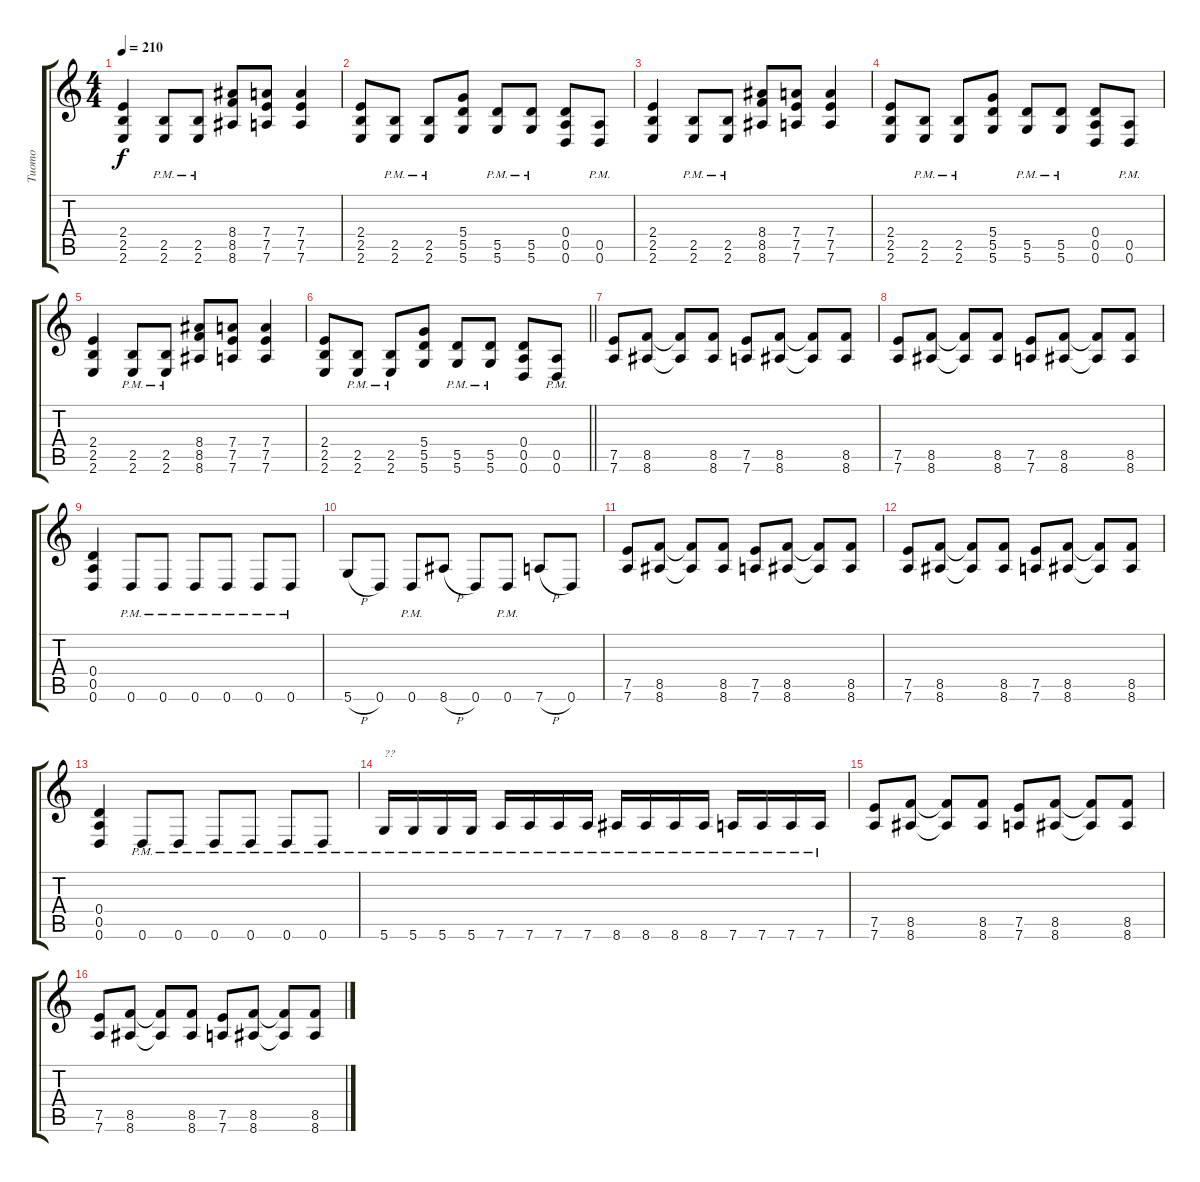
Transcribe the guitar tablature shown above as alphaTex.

\track ("Tuomo" "Tuomo") {instrument distortionguitar}
\staff {score tabs}
\tuning (E4 B3 G3 D3 A2 D2) {hide}
\ts (4 4)
\tempo 210
\clef g2
\ks c
(2.4 2.5 2.6).4{dy f} (2.5{pm} 2.6{pm}).8 (2.5{pm} 2.6{pm}).8 (8.4 8.5 8.6).8 (7.4 7.5 7.6).8 (7.4 7.5 7.6).4 |
(2.4 2.5 2.6).8 (2.5{pm} 2.6{pm}).8 (2.5{pm} 2.6{pm}).8 (5.4 5.5 5.6).8 (5.5{pm} 5.6{pm}).8 (5.5{pm} 5.6{pm}).8 (0.4 0.5 0.6).8 (0.5{pm} 0.6{pm}).8 |
(2.4 2.5 2.6).4 (2.5{pm} 2.6{pm}).8 (2.5{pm} 2.6{pm}).8 (8.4 8.5 8.6).8 (7.4 7.5 7.6).8 (7.4 7.5 7.6).4 |
(2.4 2.5 2.6).8 (2.5{pm} 2.6{pm}).8 (2.5{pm} 2.6{pm}).8 (5.4 5.5 5.6).8 (5.5{pm} 5.6{pm}).8 (5.5{pm} 5.6{pm}).8 (0.4 0.5 0.6).8 (0.5{pm} 0.6{pm}).8 |
(2.4 2.5 2.6).4 (2.5{pm} 2.6{pm}).8 (2.5{pm} 2.6{pm}).8 (8.4 8.5 8.6).8 (7.4 7.5 7.6).8 (7.4 7.5 7.6).4 |
\barLineRight lightlight
(2.4 2.5 2.6).8 (2.5{pm} 2.6{pm}).8 (2.5{pm} 2.6{pm}).8 (5.4 5.5 5.6).8 (5.5{pm} 5.6{pm}).8 (5.5{pm} 5.6{pm}).8 (0.4 0.5 0.6).8 (0.5{pm} 0.6{pm}).8 |
(7.5 7.6).8 (8.5 8.6).8 (8.5{t} 8.6{t}).8 (8.5 8.6).8 (7.5 7.6).8 (8.5 8.6).8 (8.5{t} 8.6{t}).8 (8.5 8.6).8 |
(7.5 7.6).8 (8.5 8.6).8 (8.5{t} 8.6{t}).8 (8.5 8.6).8 (7.5 7.6).8 (8.5 8.6).8 (8.5{t} 8.6{t}).8 (8.5 8.6).8 |
(0.4 0.5 0.6).4 0.6{pm}.8 0.6{pm}.8 0.6{pm}.8 0.6{pm}.8 0.6{pm}.8 0.6{pm}.8 |
5.6{h}.8 0.6.8 0.6{pm}.8 8.6{h}.8 0.6.8 0.6{pm}.8 7.6{h}.8 0.6.8 |
(7.5 7.6).8 (8.5 8.6).8 (8.5{t} 8.6{t}).8 (8.5 8.6).8 (7.5 7.6).8 (8.5 8.6).8 (8.5{t} 8.6{t}).8 (8.5 8.6).8 |
(7.5 7.6).8 (8.5 8.6).8 (8.5{t} 8.6{t}).8 (8.5 8.6).8 (7.5 7.6).8 (8.5 8.6).8 (8.5{t} 8.6{t}).8 (8.5 8.6).8 |
(0.4 0.5 0.6).4 0.6{pm}.8 0.6{pm}.8 0.6{pm}.8 0.6{pm}.8 0.6{pm}.8 0.6{pm}.8 |
5.6{pm}.16{txt "??"} 5.6{pm}.16 5.6{pm}.16 5.6{pm}.16 7.6{pm}.16 7.6{pm}.16 7.6{pm}.16 7.6{pm}.16 8.6{pm}.16 8.6{pm}.16 8.6{pm}.16 8.6{pm}.16 7.6{pm}.16 7.6{pm}.16 7.6{pm}.16 7.6{pm}.16 |
(7.5 7.6).8 (8.5 8.6).8 (8.5{t} 8.6{t}).8 (8.5 8.6).8 (7.5 7.6).8 (8.5 8.6).8 (8.5{t} 8.6{t}).8 (8.5 8.6).8 |
(7.5 7.6).8 (8.5 8.6).8 (8.5{t} 8.6{t}).8 (8.5 8.6).8 (7.5 7.6).8 (8.5 8.6).8 (8.5{t} 8.6{t}).8 (8.5 8.6).8
